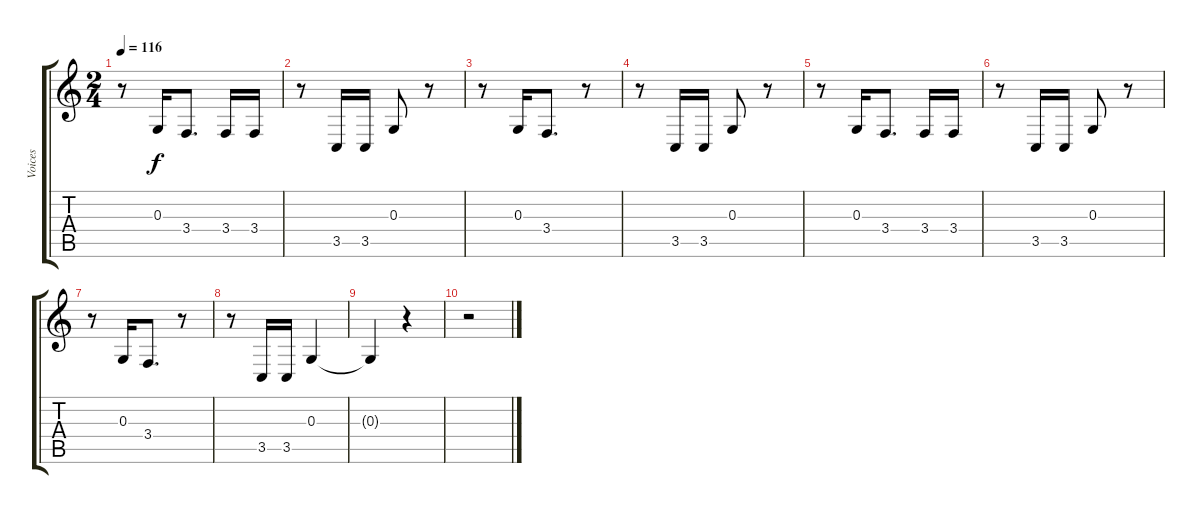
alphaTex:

\track ("Voices" "Voices") {instrument lead6voice}
\staff {score tabs}
\tuning (E4 B3 G3 D3 A2 E2) {hide}
\ts (2 4)
\tempo 116
\clef g2
\ks c
r.8{dy f} 0.3.16 3.4.8{d} 3.4.16 3.4.16 |
r.8 3.5.16 3.5.16 0.3.8 r.8 |
r.8 0.3.16 3.4.8{d} r.8 |
r.8 3.5.16 3.5.16 0.3.8 r.8 |
r.8 0.3.16 3.4.8{d} 3.4.16 3.4.16 |
r.8 3.5.16 3.5.16 0.3.8 r.8 |
r.8 0.3.16 3.4.8{d} r.8 |
r.8 3.5.16 3.5.16 0.3.4 |
0.3{t}.4 r.4 |
r.2
